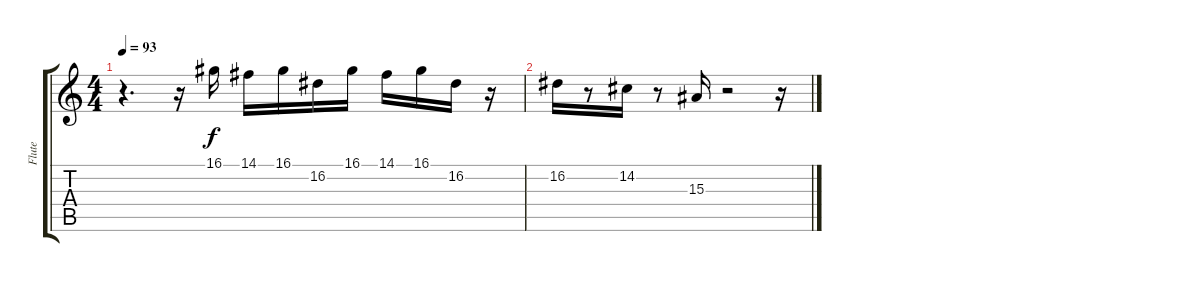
\track ("Flute" "Flute") {instrument flute}
\staff {score tabs}
\tuning (E4 B3 G3 D3 A2 E2) {hide}
\ts (4 4)
\tempo 93
\clef g2
\ks c
r.4{d dy f} r.16 16.1.16 14.1.16 16.1.16 16.2.16 16.1.16 14.1.16 16.1.16 16.2.16 r.16 |
16.2.16 r.8 14.2.16 r.8 15.3.16 r.2 r.16
